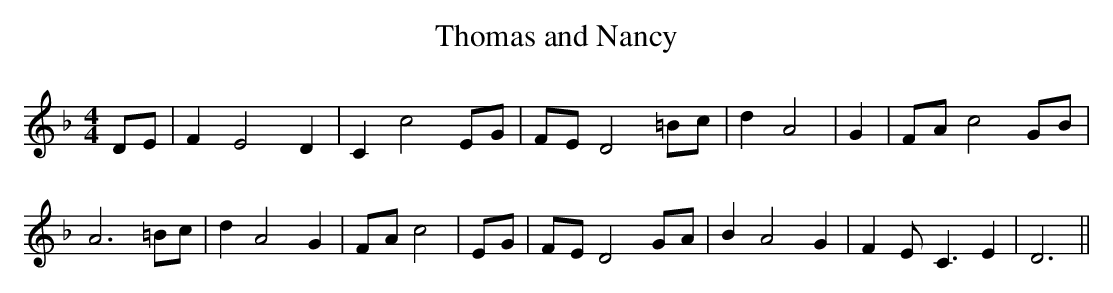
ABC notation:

X:1
T:Thomas and Nancy
M:4/4
L:1/8
K:F
 DE| F2 E4 D2| C2 c4E-G|F-E D4 =Bc| d2 A4| G2|F-A c4G-B| A6 =Bc| d2 A4 G2|\
F-A c4|E-G|F-E D4G-A| B2 A4 G2| F2 E- C3 E2| D6||
